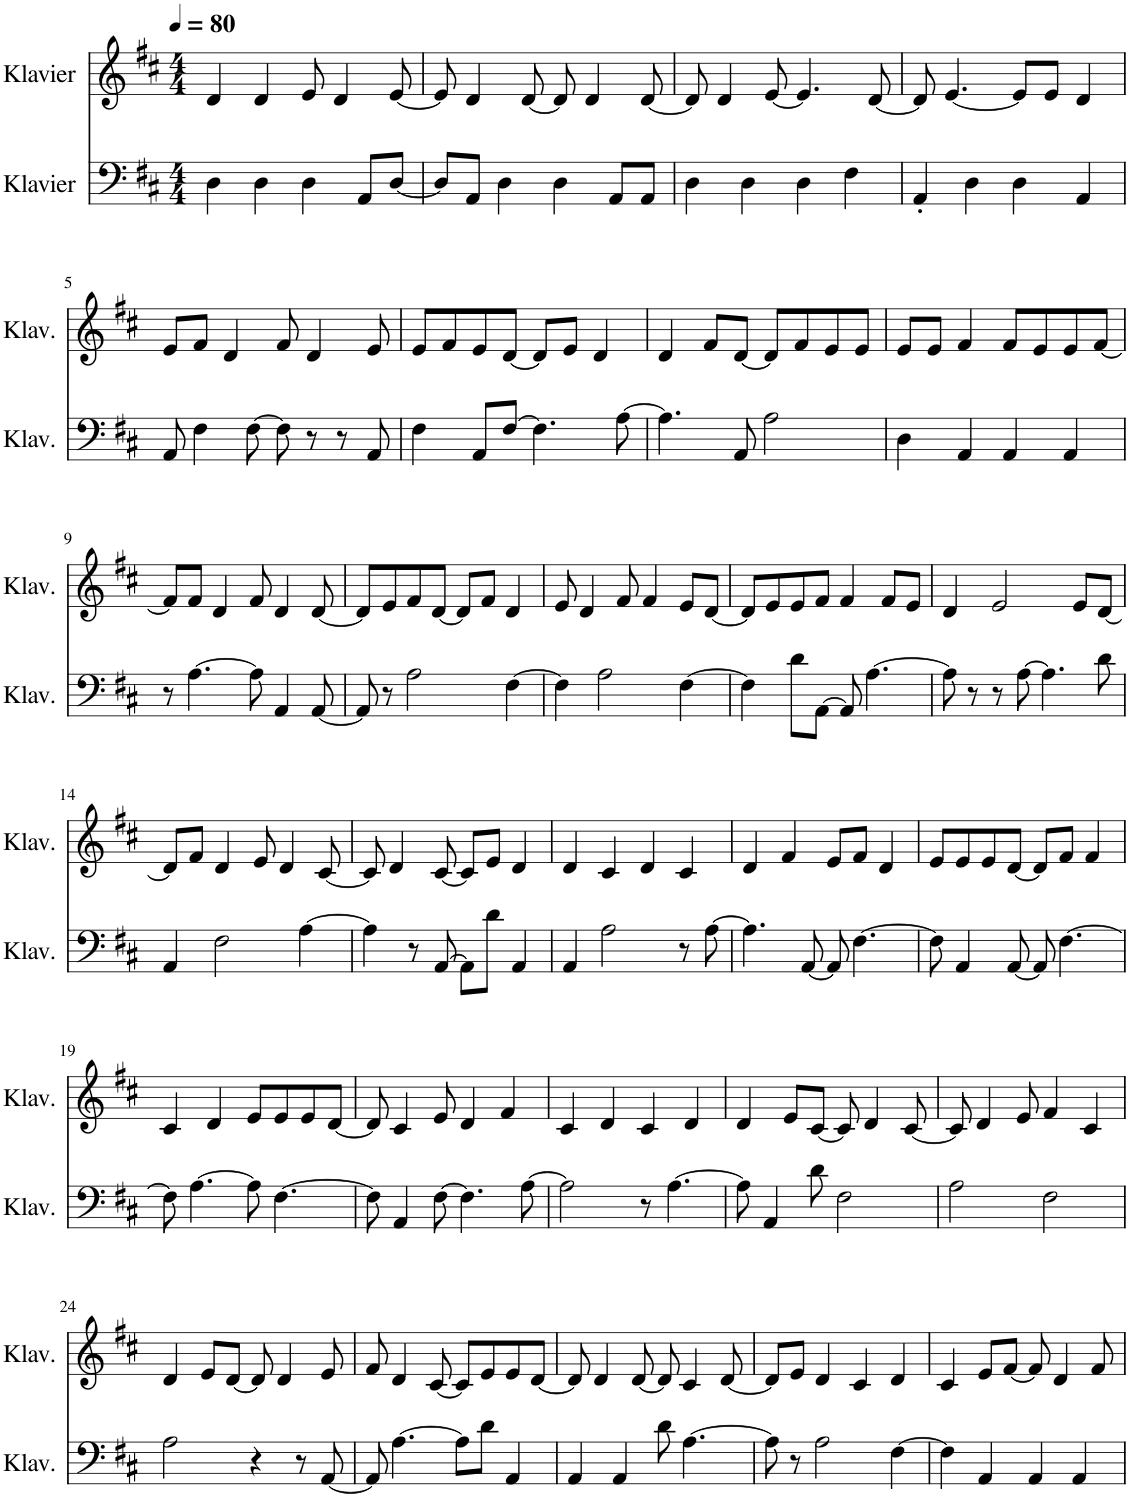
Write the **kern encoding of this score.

**kern	**kern
*part2	*part1
*staff2	*staff1
*I"Klavier	*I"Klavier
*I'Klav.	*I'Klav.
*clefF4	*clefG2
*k[f#c#]	*k[f#c#]
*M4/4	*M4/4
*MM80	*MM80
=1	=1
4D\	4d/
4D\	4d/
4D\	8e/
.	4d/
8AA/L	.
[8D/J	[8e/
=2	=2
8D/L]	8e/]
8AA/J	4d/
4D\	.
.	[8d/
4D\	8d/]
.	4d/
8AA/L	.
8AA/J	[8d/
=3	=3
4D\	8d/]
.	4d/
4D\	.
.	[8e/
4D\	4.e/]
4F#\	.
.	[8d/
=4	=4
4AA'/	8d/]
.	[4.e/
4D\	.
4D\	8e/L]
.	8e/J
4AA/	4d/
!!LO:LB:g=z
=5	=5
8AA/	8e/L
4F#\	8f#/J
.	4d/
[8F#\	.
8F#\]	8f#/
8r	4d/
8r	.
8AA/	8e/
=6	=6
4F#\	8e/L
.	8f#/
8AA/L	8e/
[8F#/J	[8d/J
4.F#\]	8d/L]
.	8e/J
.	4d/
[8A\	.
=7	=7
4.A\]	4d/
.	8f#/L
8AA/	[8d/J
2A\	8d/L]
.	8f#/
.	8e/
.	8e/J
=8	=8
4D\	8e/L
.	8e/J
4AA/	4f#/
4AA/	8f#/L
.	8e/
4AA/	8e/
.	[8f#/J
!!LO:LB:g=z
=9	=9
8r	8f#/L]
[4.A\	8f#/J
.	4d/
8A\]	8f#/
4AA/	4d/
[8AA/	[8d/
=10	=10
8AA/]	8d/L]
8r	8e/
2A\	8f#/
.	[8d/J
.	8d/L]
.	8f#/J
[4F#\	4d/
=11	=11
4F#\]	8e/
.	4d/
2A\	.
.	8f#/
.	4f#/
[4F#\	8e/L
.	[8d/J
=12	=12
4F#\]	8d/L]
.	8e/
8d\L	8e/
[8AA\J	8f#/J
8AA/]	4f#/
[4.A\	.
.	8f#/L
.	8e/J
=13	=13
8A\]	4d/
8r	.
8r	2e/
[8A\	.
4.A\]	.
.	8e/L
8d\	[8d/J
!!LO:LB:g=z
=14	=14
4AA/	8d/L]
.	8f#/J
2F#\	4d/
.	8e/
.	4d/
[4A\	.
.	[8c#/
=15	=15
4A\]	8c#/]
.	4d/
8r	.
[8AA/	[8c#/
8AA\L]	8c#/L]
8d\J	8e/J
4AA/	4d/
=16	=16
4AA/	4d/
2A\	4c#/
.	4d/
8r	4c#/
[8A\	.
=17	=17
4.A\]	4d/
.	4f#/
[8AA/	.
8AA/]	8e/L
[4.F#\	8f#/J
.	4d/
=18	=18
8F#\]	8e/L
4AA/	8e/
.	8e/
[8AA/	[8d/J
8AA/]	8d/L]
[4.F#\	8f#/J
.	4f#/
!!LO:LB:g=z
=19	=19
8F#\]	4c#/
[4.A\	.
.	4d/
8A\]	8e/L
[4.F#\	8e/
.	8e/
.	[8d/J
=20	=20
8F#\]	8d/]
4AA/	4c#/
[8F#\	8e/
4.F#\]	4d/
.	4f#/
[8A\	.
=21	=21
2A\]	4c#/
.	4d/
8r	4c#/
[4.A\	.
.	4d/
=22	=22
8A\]	4d/
4AA/	.
.	8e/L
8d\	[8c#/J
2F#\	8c#/]
.	4d/
.	[8c#/
=23	=23
2A\	8c#/]
.	4d/
.	8e/
2F#\	4f#/
.	4c#/
!!LO:LB:g=z
=24	=24
2A\	4d/
.	8e/L
.	[8d/J
4r	8d/]
.	4d/
8r	.
[8AA/	8e/
=25	=25
8AA/]	8f#/
[4.A\	4d/
.	[8c#/
8A\L]	8c#/L]
8d\J	8e/
4AA/	8e/
.	[8d/J
=26	=26
4AA/	8d/]
.	4d/
4AA/	.
.	[8d/
8d\	8d/]
[4.A\	4c#/
.	[8d/
=27	=27
8A\]	8d/L]
8r	8e/J
2A\	4d/
.	4c#/
[4F#\	4d/
=28	=28
4F#\]	4c#/
4AA/	8e/L
.	[8f#/J
4AA/	8f#/]
.	4d/
4AA/	.
.	8f#/
=	=
*-	*-
